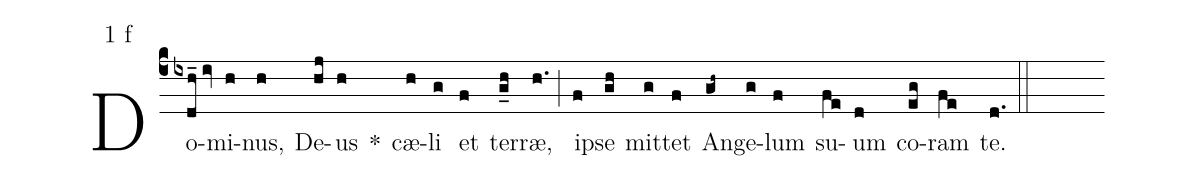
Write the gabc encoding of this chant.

mode:1 f;
%%
(c4) Do(ixdh_//iv)mi(h)nus,(h) De(hj)us(h) *() cæ(h)li(g) et(f) ter(g_h)ræ,(h.) (;) i(f)pse(gh) mit(g)tet(f) An(gh~)ge(g)lum(f) su(fe)um(d) co(eg)ram(fe) te.(d.) (::)
